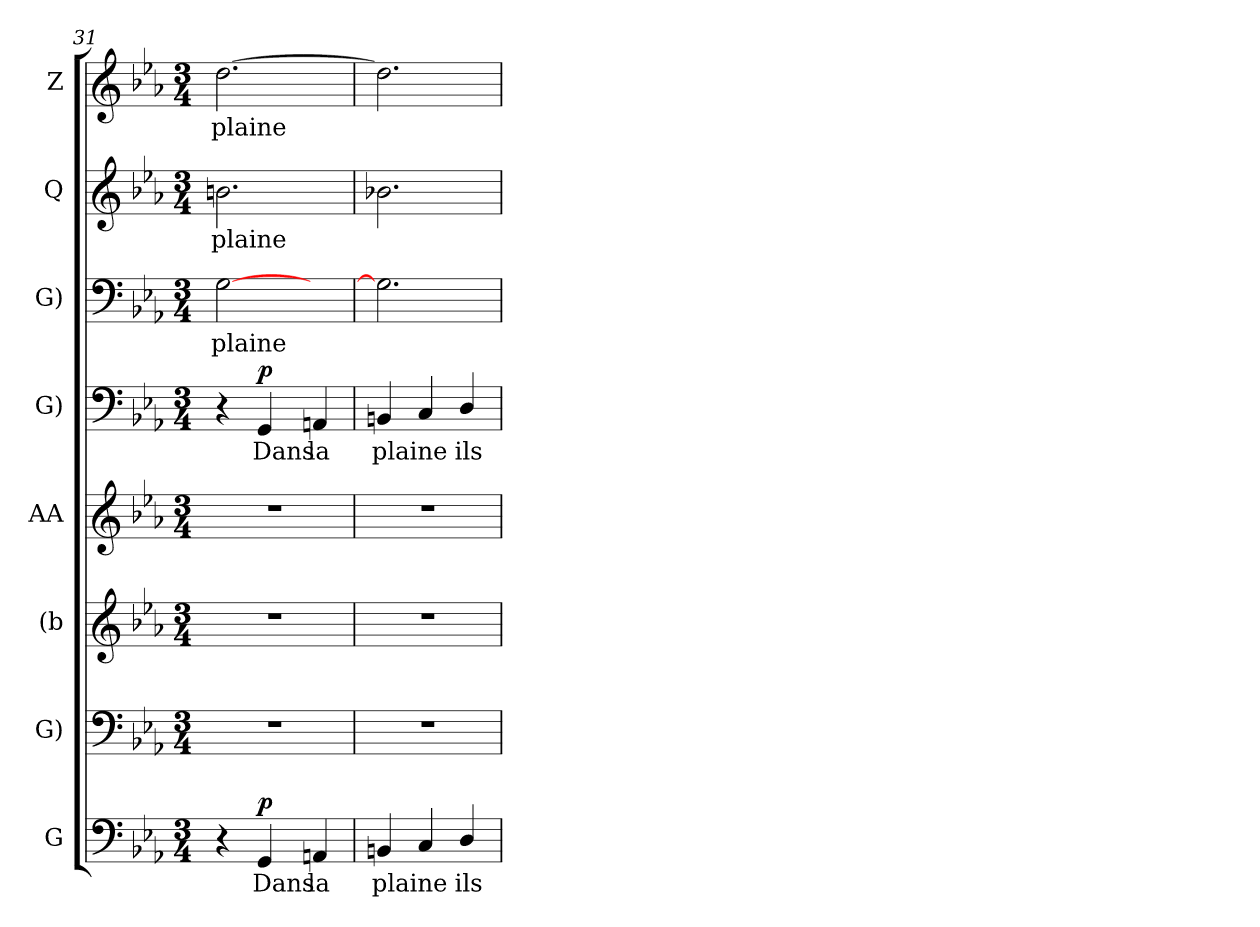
**kern	**text	**dynam	**kern	**kern	**kern	**kern	**text	**dynam	**kern	**text	**kern	**text	**kern	**text
*part8	*part8	*part8	*part7	*part6	*part5	*part4	*part4	*part4	*part3	*part3	*part2	*part2	*part1	*part1
*staff8	*staff8	*staff8	*staff7	*staff6	*staff5	*staff4	*staff4	*staff4	*staff3	*staff3	*staff2	*staff2	*staff1	*staff1
*I"G	*	*	*I"G)	*I"(b	*I"AA	*I"G)	*	*	*I"G)	*	*I"Q	*	*I"Z	*
!!LO:PB:g=z
*clefF4	*	*	*clefF4	*clefG2	*clefG2	*clefF4	*	*	*clefF4	*	*clefG2	*	*clefG2	*
*k[b-e-a-]	*	*	*k[b-e-a-]	*k[b-e-a-]	*k[b-e-a-]	*k[b-e-a-]	*	*	*k[b-e-a-]	*	*k[b-e-a-]	*	*k[b-e-a-]	*
*M3/4	*	*	*M3/4	*M3/4	*M3/4	*M3/4	*	*	*M3/4	*	*M3/4	*	*M3/4	*
=31	=31	=31	=31	=31	=31	=31	=31	=31	=31	=31	=31	=31	=31	=31
4r	.	.	2.r	2.r	2.r	4r	.	.	[2Gi\	plaine	2.bni\	plaine	[2.ddi\	plaine
!	!	!LO:DY:a	!	!	!	!	!	!LO:DY:a	!	!	!	!	!	!
4GGi/	Dans	p	.	.	.	4GGi/	Dans	p	.	.	.	.	.	.
4AAni/	la	.	.	.	.	4AAni/	la	.	4ryy	.	.	.	.	.
=32	=32	=32	=32	=32	=32	=32	=32	=32	=32	=32	=32	=32	=32	=32
4BBni/	plaine	.	2.r	2.r	2.r	4BBni/	plaine	.	2.Gi\]	.	2.b-Xi\	.	2.ddi\]	.
4Ci/	.	.	.	.	.	4Ci/	.	.	.	.	.	.	.	.
4Di/	ils	.	.	.	.	4Di/	ils	.	.	.	.	.	.	.
=	=	=	=	=	=	=	=	=	=	=	=	=	=	=
*-	*-	*-	*-	*-	*-	*-	*-	*-	*-	*-	*-	*-	*-	*-
